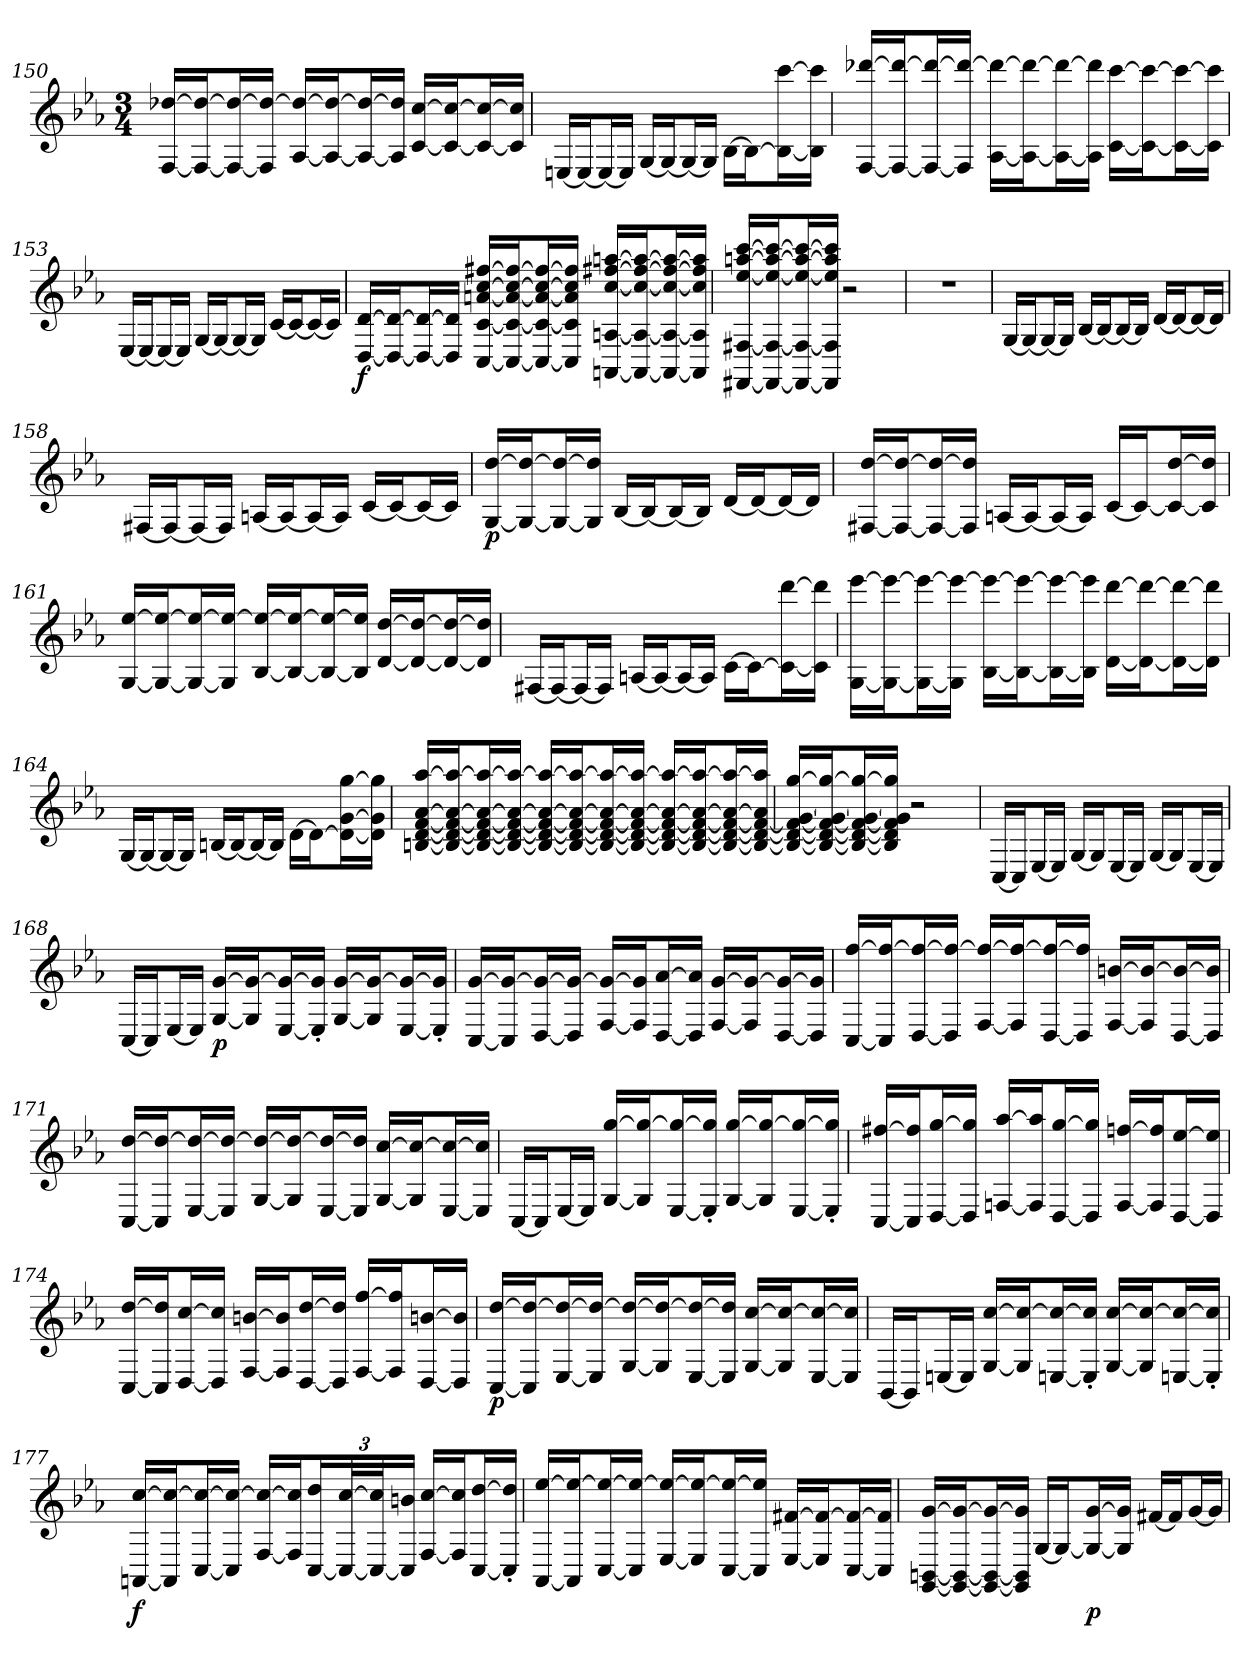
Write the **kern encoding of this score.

**kern	**dynam
*part1	*part1
*staff1	*staff1
*clefG2	*
*k[b-e-a-]	*
*M3/4	*
=150	=150
[16F [16dd-XLL	.
16F_ 16dd-_J	.
16F_ 16dd-_L	.
16F] 16dd-_JJ	.
[16A- 16dd-_LL	.
16A-_ 16dd-_J	.
16A-_ 16dd-_L	.
16A-] 16dd-]JJ	.
[16c [16ccLL	.
16c_ 16cc_J	.
16c_ 16cc_L	.
16c] 16cc]JJ	.
=151	=151
[16EnLL	.
16EJ_	.
16EL_	.
16EJJ]	.
[16GLL	.
16GJ_	.
16GL_	.
16GJJ]	.
[16B-LL	.
16B-J_	.
16B-_ [16cccL	.
16B-] 16ccc]JJ	.
=152	=152
[16F [16ddd-XLL	.
16F_ 16ddd-_J	.
16F_ 16ddd-_L	.
16F] 16ddd-_JJ	.
[16A- 16ddd-_LL	.
16A-_ 16ddd-_J	.
16A-_ 16ddd-_L	.
16A-] 16ddd-]JJ	.
[16c [16cccLL	.
16c_ 16ccc_J	.
16c_ 16ccc_L	.
16c] 16ccc]JJ	.
=153	=153
[16E-LL	.
16E-J_	.
16E-L_	.
16E-JJ]	.
[16GLL	.
16GJ_	.
16GL_	.
16GJJ]	.
[16cLL	.
16cJ_	.
16cL_	.
16cJJ]	.
=154	=154
[16D [16dLL	f
16D_ 16d_J	.
16D_ 16d_L	.
16D] 16d]JJ	.
[16C [16c [16an [16cc [16ff#XLL	.
16C_ 16c_ 16a_ 16cc_ 16ff#_J	.
16C_ 16c_ 16a_ 16cc_ 16ff#_L	.
16C] 16c] 16a] 16cc] 16ff#]JJ	.
[16AAn [16An [16cc [16ff#X [16aanLL	.
16AA_ 16A_ 16cc_ 16ff#_ 16aa_J	.
16AA_ 16A_ 16cc_ 16ff#_ 16aa_L	.
16AA] 16A] 16cc] 16ff#] 16aa]JJ	.
=155	=155
[16FF#X [16F#X [16ee- [16aan [16cccLL	.
16FF#_ 16F#_ 16ee-_ 16aa_ 16ccc_J	.
16FF#_ 16F#_ 16ee-_ 16aa_ 16ccc_L	.
16FF#] 16F#] 16ee-] 16aa] 16ccc]JJ	.
2r	.
=156	=156
2.r	.
=157	=157
[16GLL	.
16GJ_	.
16GL_	.
16GJJ]	.
[16B-LL	.
16B-J_	.
16B-L_	.
16B-JJ]	.
[16dLL	.
16dJ_	.
16dL_	.
16dJJ]	.
=158	=158
[16F#XLL	.
16F#J_	.
16F#L_	.
16F#JJ]	.
[16AnLL	.
16AJ_	.
16AL_	.
16AJJ]	.
[16cLL	.
16cJ_	.
16cL_	.
16cJJ]	.
=159	=159
[16G [16ddLL	p
16G_ 16dd_J	.
16G_ 16dd_L	.
16G] 16dd]JJ	.
[16B-LL	.
16B-J_	.
16B-L_	.
16B-JJ]	.
[16dLL	.
16dJ_	.
16dL_	.
16dJJ]	.
=160	=160
[16F#X [16ddLL	.
16F#_ 16dd_J	.
16F#_ 16dd_L	.
16F#] 16dd]JJ	.
[16AnLL	.
16AJ_	.
16AL_	.
16AJJ]	.
[16cLL	.
16cJ_	.
16c_ [16ddL	.
16c] 16dd]JJ	.
=161	=161
[16G [16ee-LL	.
16G_ 16ee-_J	.
16G_ 16ee-_L	.
16G] 16ee-_JJ	.
[16B- 16ee-_LL	.
16B-_ 16ee-_J	.
16B-_ 16ee-_L	.
16B-] 16ee-]JJ	.
[16d [16ddLL	.
16d_ 16dd_J	.
16d_ 16dd_L	.
16d] 16dd]JJ	.
=162	=162
[16F#XLL	.
16F#J_	.
16F#L_	.
16F#JJ]	.
[16AnLL	.
16AJ_	.
16AL_	.
16AJJ]	.
[16cLL	.
16cJ_	.
16c_ [16dddL	.
16c] 16ddd]JJ	.
=163	=163
[16G [16eee-LL	.
16G_ 16eee-_J	.
16G_ 16eee-_L	.
16G] 16eee-_JJ	.
[16B- 16eee-_LL	.
16B-_ 16eee-_J	.
16B-_ 16eee-_L	.
16B-] 16eee-]JJ	.
[16d [16dddLL	.
16d_ 16ddd_J	.
16d_ 16ddd_L	.
16d] 16ddd]JJ	.
=164	=164
[16GLL	.
16GJ_	.
16GL_	.
16GJJ]	.
[16BnLL	.
16BJ_	.
16BL_	.
16BJJ]	.
[16dLL	.
16dJ_	.
16d_ [16g [16ggL	.
16d] 16g] 16gg]JJ	.
=165	=165
[16Bn [16d [16f [16a- [16aa-LL	.
16B_ 16d_ 16f_ 16a-_ 16aa-_J	.
16B_ 16d_ 16f_ 16a-_ 16aa-_L	.
16B_ 16d_ 16f_ 16a-_ 16aa-_JJ	.
16B_ 16d_ 16f_ 16a-_ 16aa-_LL	.
16B_ 16d_ 16f_ 16a-_ 16aa-_J	.
16B_ 16d_ 16f_ 16a-_ 16aa-_L	.
16B_ 16d_ 16f_ 16a-_ 16aa-_JJ	.
16B_ 16d_ 16f_ 16a-_ 16aa-_LL	.
16B_ 16d_ 16f_ 16a-_ 16aa-_J	.
16B_ 16d_ 16f_ 16a-_ 16aa-_L	.
16B_ 16d_ 16f_ 16a-] 16aa-]JJ	.
=166	=166
16Bn_ 16d_ 16f_ [16g [16ggLL	.
16B_ 16d_ 16f_ 16g_ 16gg_J	.
16B_ 16d_ 16f_ 16g_ 16gg_L	.
16B] 16d] 16f] 16g] 16gg]JJ	.
2r	.
=167	=167
[16CLL	.
16CJ]	.
[16E-L	.
16E-JJ]	.
[16GLL	.
16GJ]	.
[16E-L	.
16E-JJ]	.
[16GLL	.
16GJ]	.
[16E-L	.
16E-JJ]	.
=168	=168
[16CLL	.
16CJ]	.
[16E-L	.
16E-JJ]	.
[16G [16gLL	p
16G] 16g_J	.
[16E- 16g_L	.
16E-]' 16g]'JJ	.
[16G [16gLL	.
16G] 16g_J	.
[16E- 16g_L	.
16E-]' 16g]'JJ	.
=169	=169
[16C [16gLL	.
16C] 16g_J	.
[16D 16g_L	.
16D] 16g_JJ	.
[16F 16g_LL	.
16F] 16g]J	.
[16D [16a-L	.
16D] 16a-]JJ	.
[16F [16gLL	.
16F] 16g_J	.
[16D 16g_L	.
16D] 16g]JJ	.
=170	=170
[16C [16ffLL	.
16C] 16ff_J	.
[16D 16ff_L	.
16D] 16ff_JJ	.
[16F 16ff_LL	.
16F] 16ff_J	.
[16D 16ff_L	.
16D] 16ff]JJ	.
[16F [16bnLL	.
16F] 16b_J	.
[16D 16b_L	.
16D] 16b]JJ	.
=171	=171
[16C [16ddLL	.
16C] 16dd_J	.
[16E- 16dd_L	.
16E-] 16dd_JJ	.
[16G 16dd_LL	.
16G] 16dd_J	.
[16E- 16dd_L	.
16E-] 16dd]JJ	.
[16G [16ccLL	.
16G] 16cc_J	.
[16E- 16cc_L	.
16E-] 16cc]JJ	.
=172	=172
[16CLL	.
16CJ]	.
[16E-L	.
16E-JJ]	.
[16G [16ggLL	.
16G] 16gg_J	.
[16E- 16gg_L	.
16E-]' 16gg]'JJ	.
[16G [16ggLL	.
16G] 16gg_J	.
[16E- 16gg_L	.
16E-]' 16gg]'JJ	.
=173	=173
[16C [16ff#XLL	.
16C] 16ff#]J	.
[16D [16ggL	.
16D] 16gg]JJ	.
[16Fn [16aa-LL	.
16F] 16aa-]J	.
[16D [16ggL	.
16D] 16gg]JJ	.
[16F [16ffnLL	.
16F] 16ff]J	.
[16D [16ee-L	.
16D] 16ee-]JJ	.
=174	=174
[16C [16ddLL	.
16C] 16dd]J	.
[16D [16ccL	.
16D] 16cc]JJ	.
[16F [16bnLL	.
16F] 16b]J	.
[16D [16ddL	.
16D] 16dd]JJ	.
[16F [16ffLL	.
16F] 16ff]J	.
[16D [16bnL	.
16D] 16b]JJ	.
=175	=175
[16C [16ddLL	p
16C] 16dd_J	.
[16E- 16dd_L	.
16E-] 16dd_JJ	.
[16G 16dd_LL	.
16G] 16dd_J	.
[16E- 16dd_L	.
16E-] 16dd]JJ	.
[16G [16ccLL	.
16G] 16cc_J	.
[16E- 16cc_L	.
16E-] 16cc]JJ	.
=176	=176
[16BB-LL	.
16BB-J]	.
[16EnL	.
16EJJ]	.
[16G [16ccLL	.
16G] 16cc_J	.
[16En 16cc_L	.
16E]' 16cc]'JJ	.
[16G [16ccLL	.
16G] 16cc_J	.
[16En 16cc_L	.
16E]' 16cc]'JJ	.
=177	=177
[16AAn [16ccLL	f
16AA] 16cc_J	.
[16C 16cc_L	.
16C] 16cc_JJ	.
[16F 16cc_LL	.
16F] 16cc]J	.
[24C 24ddL	.
48C_ [48ccL	.
48C_ 48cc]J	.
24C] 24bnJJ	.
[16F [16ccLL	.
16F] 16cc]J	.
[16C [16ddL	.
16C]' 16dd]'JJ	.
=178	=178
[16AA- [16ee-LL	.
16AA-] 16ee-_J	.
[16C 16ee-_L	.
16C] 16ee-_JJ	.
[16E- 16ee-_LL	.
16E-] 16ee-_J	.
[16C 16ee-_L	.
16C] 16ee-]JJ	.
[16E- [16f#XLL	.
16E-] 16f#_J	.
[16C 16f#_L	.
16C] 16f#]JJ	.
=179	=179
[16GG [16BBn [16gLL	.
16GG_ 16BB_ 16g_J	.
16GG_ 16BB_ 16g_L	.
16GG] 16BB] 16g]JJ	.
[16GLL	.
16GJ_	.
16G_ [16gL	p
16G] 16g]JJ	.
[16f#XLL	.
16f#J]	.
[16gL	.
16gJJ]	.
=	=
*-	*-
